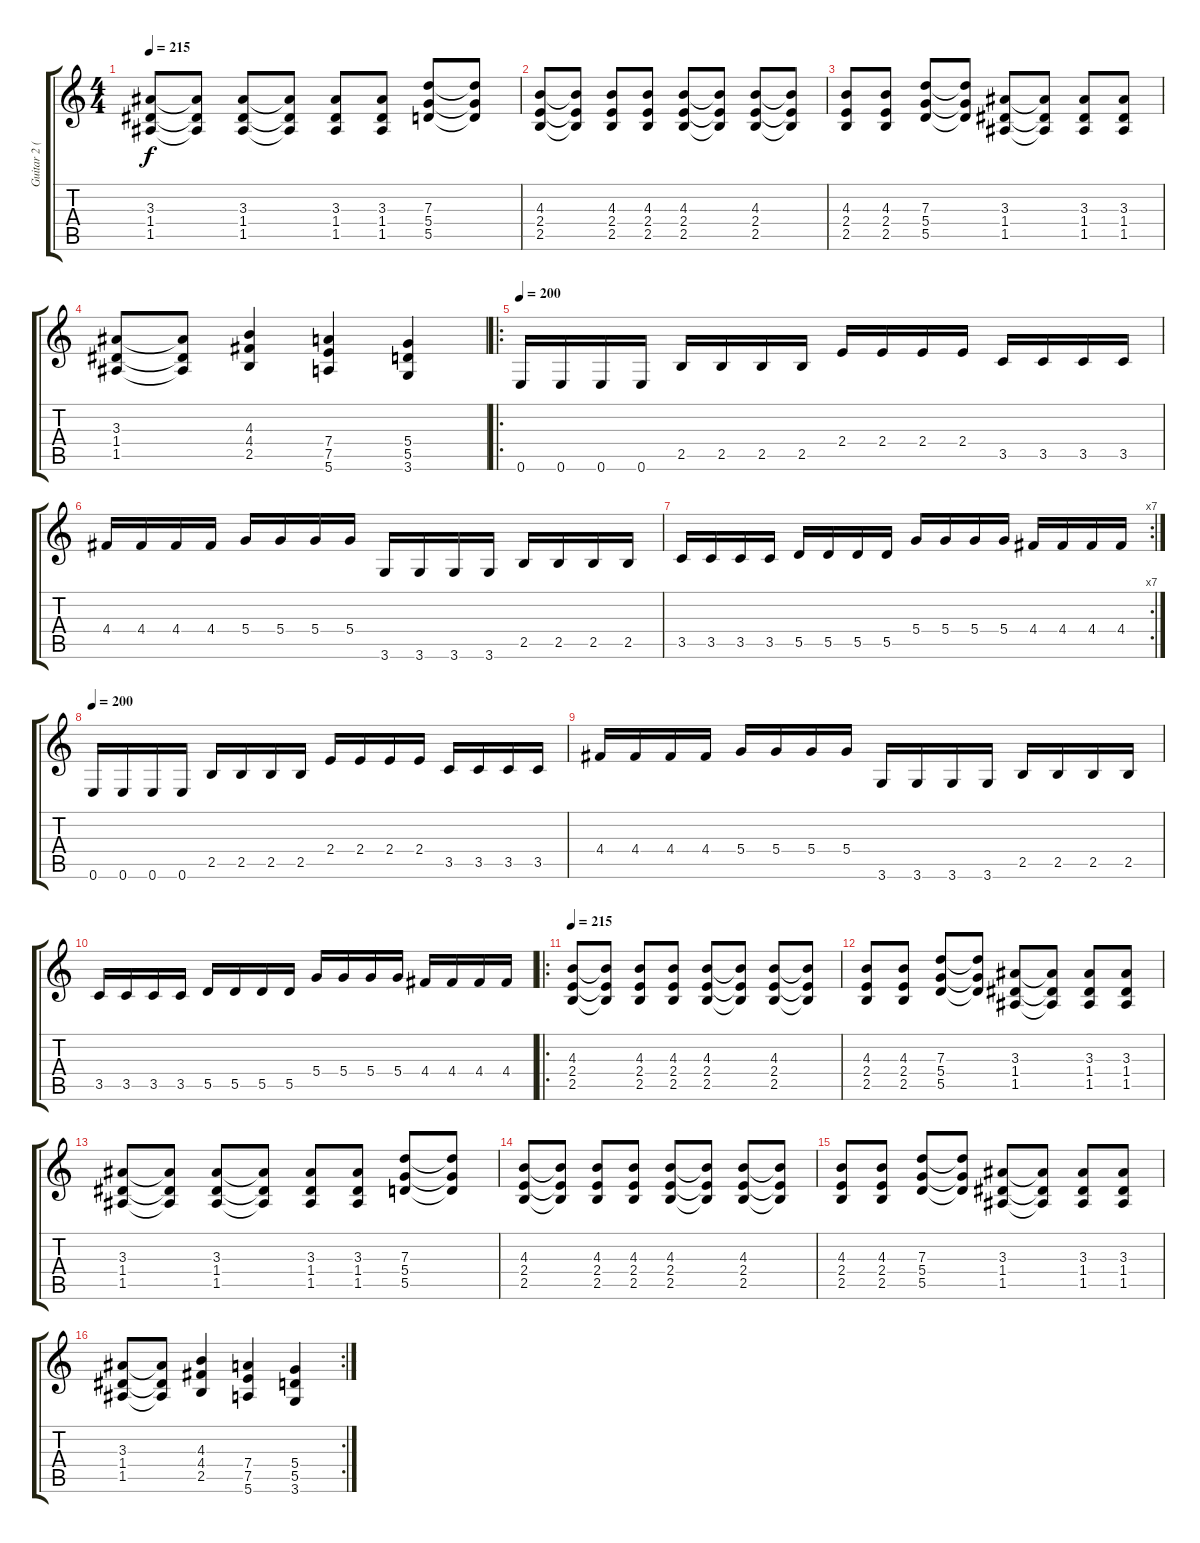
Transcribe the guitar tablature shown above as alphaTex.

\track ("Guitar 2 (Silenoz)" "Guitar 2 (") {instrument distortionguitar}
\staff {score tabs}
\tuning (E4 B3 G3 D3 A2 E2) {hide}
\ts (4 4)
\tempo 215
\clef g2
\ks c
(3.3 1.4 1.5).8{dy f} (3.3{t} 1.4{t} 1.5{t}).8 (3.3 1.4 1.5).8 (3.3{t} 1.4{t} 1.5{t}).8 (3.3 1.4 1.5).8 (3.3 1.4 1.5).8 (7.3 5.4 5.5).8 (7.3{t} 5.4{t} 5.5{t}).8 |
(4.3 2.4 2.5).8 (4.3{t} 2.4{t} 2.5{t}).8 (4.3 2.4 2.5).8 (4.3 2.4 2.5).8 (4.3 2.4 2.5).8 (4.3{t} 2.4{t} 2.5{t}).8 (4.3 2.4 2.5).8 (4.3{t} 2.4{t} 2.5{t}).8 |
(4.3 2.4 2.5).8 (4.3 2.4 2.5).8 (7.3 5.4 5.5).8 (7.3{t} 5.4{t} 5.5{t}).8 (3.3 1.4 1.5).8 (3.3{t} 1.4{t} 1.5{t}).8 (3.3 1.4 1.5).8 (3.3 1.4 1.5).8 |
(3.3 1.4 1.5).8 (3.3{t} 1.4{t} 1.5{t}).8 (4.3 4.4 2.5).4 (7.4 7.5 5.6).4 (5.4 5.5 3.6).4 |
\ro
\tempo 200
0.6.16 0.6.16 0.6.16 0.6.16 2.5.16 2.5.16 2.5.16 2.5.16 2.4.16 2.4.16 2.4.16 2.4.16 3.5.16 3.5.16 3.5.16 3.5.16 |
4.4.16 4.4.16 4.4.16 4.4.16 5.4.16 5.4.16 5.4.16 5.4.16 3.6.16 3.6.16 3.6.16 3.6.16 2.5.16 2.5.16 2.5.16 2.5.16 |
\rc 7
3.5.16 3.5.16 3.5.16 3.5.16 5.5.16 5.5.16 5.5.16 5.5.16 5.4.16 5.4.16 5.4.16 5.4.16 4.4.16 4.4.16 4.4.16 4.4.16 |
\tempo 200
0.6.16 0.6.16 0.6.16 0.6.16 2.5.16 2.5.16 2.5.16 2.5.16 2.4.16 2.4.16 2.4.16 2.4.16 3.5.16 3.5.16 3.5.16 3.5.16 |
4.4.16 4.4.16 4.4.16 4.4.16 5.4.16 5.4.16 5.4.16 5.4.16 3.6.16 3.6.16 3.6.16 3.6.16 2.5.16 2.5.16 2.5.16 2.5.16 |
3.5.16 3.5.16 3.5.16 3.5.16 5.5.16 5.5.16 5.5.16 5.5.16 5.4.16 5.4.16 5.4.16 5.4.16 4.4.16 4.4.16 4.4.16 4.4.16 |
\ro
\tempo 215
(4.3 2.4 2.5).8 (4.3{t} 2.4{t} 2.5{t}).8 (4.3 2.4 2.5).8 (4.3 2.4 2.5).8 (4.3 2.4 2.5).8 (4.3{t} 2.4{t} 2.5{t}).8 (4.3 2.4 2.5).8 (4.3{t} 2.4{t} 2.5{t}).8 |
(4.3 2.4 2.5).8 (4.3 2.4 2.5).8 (7.3 5.4 5.5).8 (7.3{t} 5.4{t} 5.5{t}).8 (3.3 1.4 1.5).8 (3.3{t} 1.4{t} 1.5{t}).8 (3.3 1.4 1.5).8 (3.3 1.4 1.5).8 |
(3.3 1.4 1.5).8 (3.3{t} 1.4{t} 1.5{t}).8 (3.3 1.4 1.5).8 (3.3{t} 1.4{t} 1.5{t}).8 (3.3 1.4 1.5).8 (3.3 1.4 1.5).8 (7.3 5.4 5.5).8 (7.3{t} 5.4{t} 5.5{t}).8 |
(4.3 2.4 2.5).8 (4.3{t} 2.4{t} 2.5{t}).8 (4.3 2.4 2.5).8 (4.3 2.4 2.5).8 (4.3 2.4 2.5).8 (4.3{t} 2.4{t} 2.5{t}).8 (4.3 2.4 2.5).8 (4.3{t} 2.4{t} 2.5{t}).8 |
(4.3 2.4 2.5).8 (4.3 2.4 2.5).8 (7.3 5.4 5.5).8 (7.3{t} 5.4{t} 5.5{t}).8 (3.3 1.4 1.5).8 (3.3{t} 1.4{t} 1.5{t}).8 (3.3 1.4 1.5).8 (3.3 1.4 1.5).8 |
\rc 2
(3.3 1.4 1.5).8 (3.3{t} 1.4{t} 1.5{t}).8 (4.3 4.4 2.5).4 (7.4 7.5 5.6).4 (5.4 5.5 3.6).4
